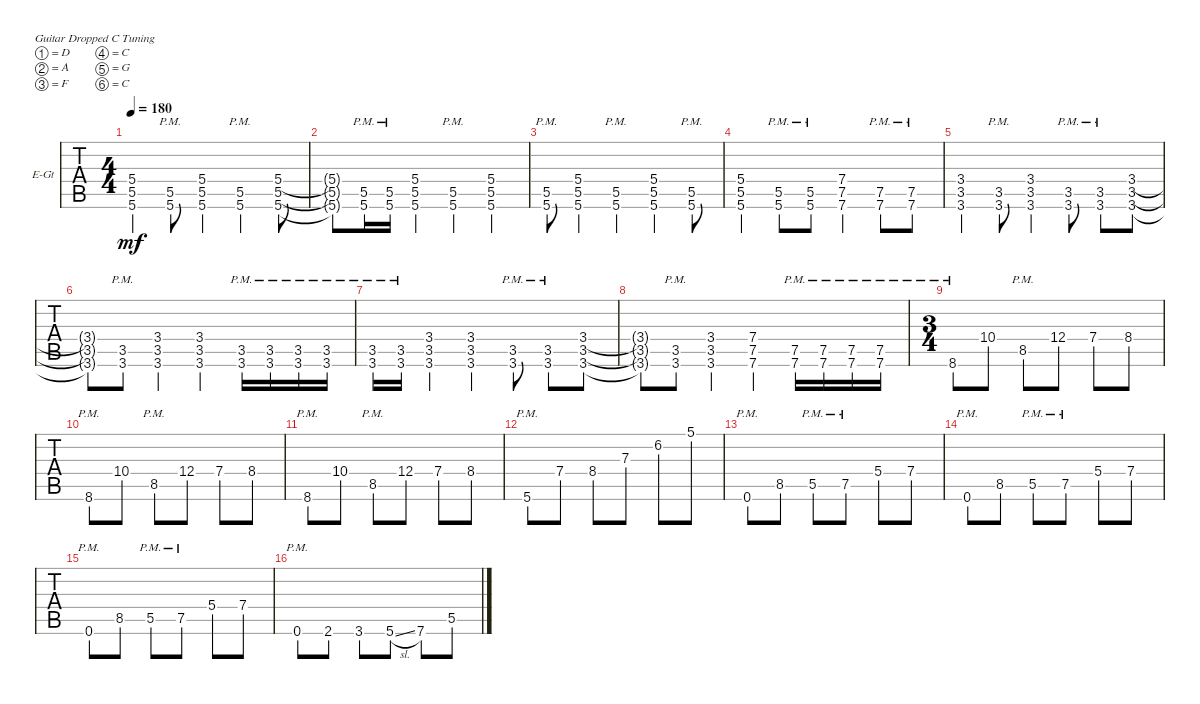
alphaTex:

\defaultSystemsLayout 4
\bracketExtendMode groupsimilarinstruments
\firstSystemTrackNameOrientation horizontal
\otherSystemsTrackNameOrientation horizontal
\track ("Rhythm Guitar Right" "E-Gt") {instrument electricguitarclean}
\staff {tabs}
\tuning (D4 A3 F3 C3 G2 C2)
\ts (4 4)
\tempo 180
\clef g2
\ks c
(5.6 5.5 5.4).4{dy mf} (5.6{pm} 5.5{pm}).8 (5.6 5.5 5.4).4 (5.6{pm} 5.5{pm}).4 (5.6 5.5 5.4).8 |
(5.6{t} 5.5{t} 5.4{t}).8 (5.6{pm} 5.5{pm}).16 (5.6{pm} 5.5{pm}).16 (5.6 5.5 5.4).4 (5.6{pm} 5.5{pm}).4 (5.6 5.5 5.4).4 |
(5.6{pm} 5.5{pm}).8 (5.6 5.5 5.4).4 (5.6{pm} 5.5{pm}).4 (5.6 5.5 5.4).4 (5.6{pm} 5.5{pm}).8 |
(5.6 5.5 5.4).4 (5.6{pm} 5.5{pm}).8 (5.6{pm} 5.5{pm}).8 (7.6 7.5 7.4).4 (7.6{pm} 7.5{pm}).8 (7.6{pm} 7.5{pm}).8 |
(3.6 3.5 3.4).4 (3.6{pm} 3.5{pm}).8 (3.6 3.5 3.4).4 (3.6{pm} 3.5{pm}).8 (3.6{pm} 3.5{pm}).8 (3.6 3.5 3.4).8 |
(3.6{t} 3.5{t} 3.4{t}).8 (3.6{pm} 3.5{pm}).8 (3.6 3.5 3.4).4 (3.6 3.5 3.4).4 (3.6{pm} 3.5{pm}).16 (3.6{pm} 3.5{pm}).16 (3.6{pm} 3.5{pm}).16 (3.6{pm} 3.5{pm}).16 |
(3.6{pm} 3.5{pm}).16 (3.6{pm} 3.5{pm}).16 (3.6 3.5 3.4).4 (3.6 3.5 3.4).4 (3.6{pm} 3.5{pm}).8 (3.6{pm} 3.5{pm}).8 (3.6 3.5 3.4).8 |
(3.4{t} 3.5{t} 3.6{t}).8 (3.6{pm} 3.5{pm}).8 (3.6 3.5 3.4).4 (7.6 7.5 7.4).4 (7.6{pm} 7.5{pm}).16 (7.6{pm} 7.5{pm}).16 (7.6{pm} 7.5{pm}).16 (7.6{pm} 7.5{pm}).16 |
\ts (3 4)
8.6{pm}.8 10.4.8 8.5{pm}.8 12.4.8 7.4.8 8.4.8 |
8.6{pm}.8 10.4.8 8.5{pm}.8 12.4.8 7.4.8 8.4.8 |
8.6{pm}.8 10.4.8 8.5{pm}.8 12.4.8 7.4.8 8.4.8 |
5.6{pm}.8 7.4.8 8.4.8 7.3.8 6.2.8 5.1.8 |
0.6{pm}.8 8.5.8 5.5{pm}.8 7.5{pm}.8 5.4.8 7.4.8 |
0.6{pm}.8 8.5.8 5.5{pm}.8 7.5{pm}.8 5.4.8 7.4.8 |
0.6{pm}.8 8.5.8 5.5{pm}.8 7.5{pm}.8 5.4.8 7.4.8 |
0.6{pm}.8 2.6.8 3.6.8 5.6{sl}.8 7.6.8 5.5.8
